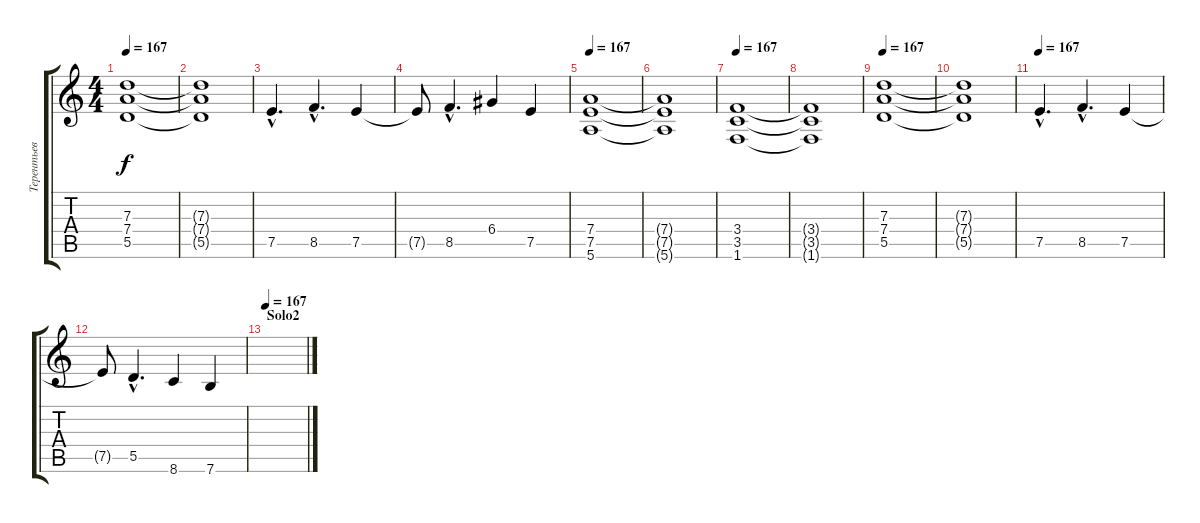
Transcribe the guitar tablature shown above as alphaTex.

\track ("Терентьев" "Терентьев") {instrument electricguitarmuted}
\staff {score tabs}
\tuning (E4 B3 G3 D3 A2 E2) {hide}
\ts (4 4)
\tempo 167
\clef g2
\ks c
(7.3 7.4 5.5).1{dy f} |
(7.3{t} 7.4{t} 5.5{t}).1 |
7.5{hac}.4{d} 8.5{hac}.4{d} 7.5.4 |
7.5{t}.8 8.5{hac}.4{d} 6.4.4 7.5.4 |
\tempo 167
(7.4 7.5 5.6).1 |
(7.4{t} 7.5{t} 5.6{t}).1 |
\tempo 167
(3.4 3.5 1.6).1 |
(3.4{t} 3.5{t} 1.6{t}).1 |
\tempo 167
(7.3 7.4 5.5).1 |
(7.3{t} 7.4{t} 5.5{t}).1 |
\tempo 167
7.5{hac}.4{d} 8.5{hac}.4{d} 7.5.4 |
7.5{t}.8 5.5{hac}.4{d} 8.6.4 7.6.4 |
\section ("" "Solo2")
\tempo 167
